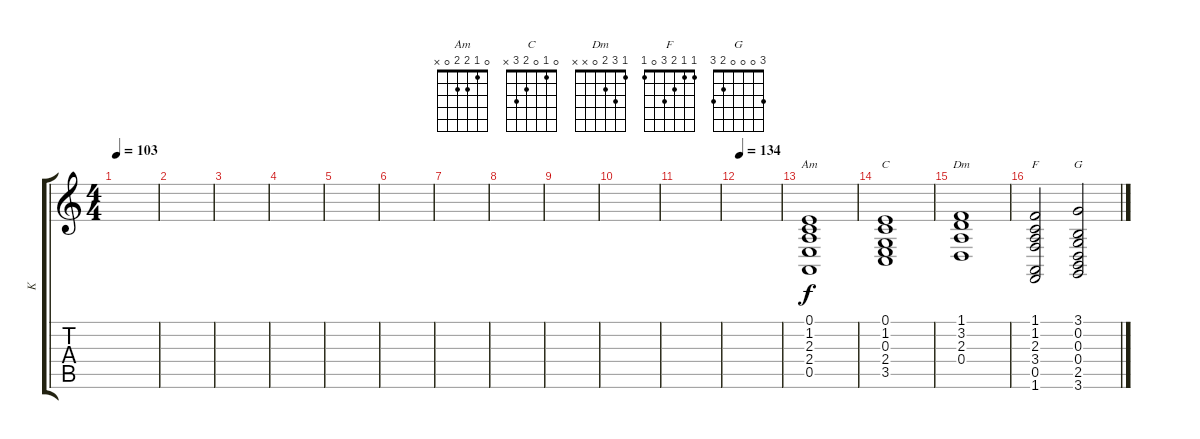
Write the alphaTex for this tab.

\track ("K" "K") {instrument choiraahs}
\staff {score tabs}
\tuning (E4 B3 G3 D3 A2 E2) {hide}
\chord ("Am" 0 1 2 2 0 x)
\chord ("C" 0 1 0 2 3 x)
\chord ("Dm" 1 3 2 0 x x)
\chord ("F" 1 1 2 3 0 1)
\chord ("G" 3 0 0 0 2 3)
\ts (4 4)
\tempo 103
\clef g2
\ks c
|
|
|
|
|
|
|
|
|
|
|
\tempo 134
|
(0.1 1.2 2.3 2.4 0.5).1{ch "Am"} |
(0.1 1.2 0.3 2.4 3.5).1{ch "C"} |
(1.1 3.2 2.3 0.4).1{ch "Dm"} |
(1.1 1.2 2.3 3.4 0.5 1.6).2{ch "F"} (3.1 0.2 0.3 0.4 2.5 3.6).2{ch "G"}
